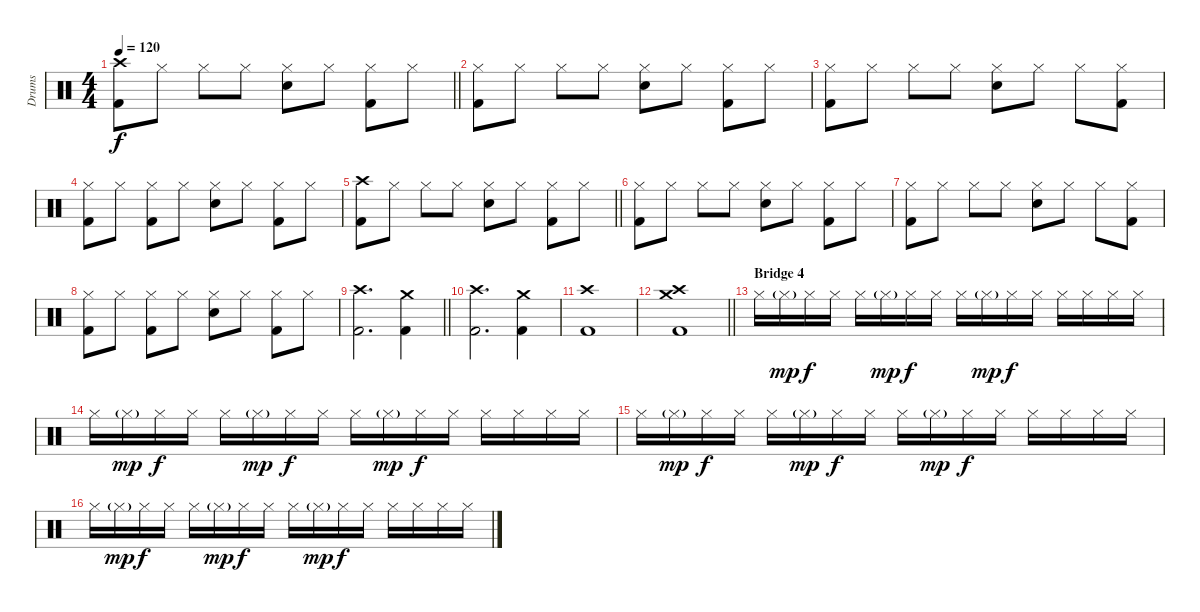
\track ("Drums" "Drums") {instrument percussion}
\staff {score}
\articulation defaults
\ts (4 4)
\tempo 120
\clef neutral
\barLineRight lightlight
\ks c
("Crash high (hit)" "Kick (hit) 2").8{dy f} "Hi-Hat (closed)".8 "Hi-Hat (closed)".8 "Hi-Hat (closed)".8 ("Hi-Hat (closed)" "Snare (hit) 2").8 "Hi-Hat (closed)".8 ("Hi-Hat (closed)" "Kick (hit) 2").8 "Hi-Hat (closed)".8 |
("Hi-Hat (closed)" "Kick (hit) 2").8 "Hi-Hat (closed)".8 "Hi-Hat (closed)".8 "Hi-Hat (closed)".8 ("Hi-Hat (closed)" "Snare (hit) 2").8 "Hi-Hat (closed)".8 ("Hi-Hat (closed)" "Kick (hit) 2").8 "Hi-Hat (closed)".8 |
("Hi-Hat (closed)" "Kick (hit) 2").8 "Hi-Hat (closed)".8 "Hi-Hat (closed)".8 "Hi-Hat (closed)".8 ("Hi-Hat (closed)" "Snare (hit) 2").8 "Hi-Hat (closed)".8 "Hi-Hat (closed)".8 ("Hi-Hat (closed)" "Kick (hit) 2").8 |
("Hi-Hat (closed)" "Kick (hit) 2").8 "Hi-Hat (closed)".8 ("Hi-Hat (closed)" "Kick (hit) 2").8 "Hi-Hat (closed)".8 ("Hi-Hat (closed)" "Snare (hit) 2").8 "Hi-Hat (closed)".8 ("Hi-Hat (closed)" "Kick (hit) 2").8 "Hi-Hat (closed)".8 |
\barLineRight lightlight
("Crash high (hit)" "Kick (hit) 2").8 "Hi-Hat (closed)".8 "Hi-Hat (closed)".8 "Hi-Hat (closed)".8 ("Hi-Hat (closed)" "Snare (hit) 2").8 "Hi-Hat (closed)".8 ("Hi-Hat (closed)" "Kick (hit) 2").8 "Hi-Hat (closed)".8 |
("Hi-Hat (closed)" "Kick (hit) 2").8 "Hi-Hat (closed)".8 "Hi-Hat (closed)".8 "Hi-Hat (closed)".8 ("Hi-Hat (closed)" "Snare (hit) 2").8 "Hi-Hat (closed)".8 ("Hi-Hat (closed)" "Kick (hit) 2").8 "Hi-Hat (closed)".8 |
("Hi-Hat (closed)" "Kick (hit) 2").8 "Hi-Hat (closed)".8 "Hi-Hat (closed)".8 "Hi-Hat (closed)".8 ("Hi-Hat (closed)" "Snare (hit) 2").8 "Hi-Hat (closed)".8 "Hi-Hat (closed)".8 ("Hi-Hat (closed)" "Kick (hit) 2").8 |
("Hi-Hat (closed)" "Kick (hit) 2").8 "Hi-Hat (closed)".8 ("Hi-Hat (closed)" "Kick (hit) 2").8 "Hi-Hat (closed)".8 ("Hi-Hat (closed)" "Snare (hit) 2").8 "Hi-Hat (closed)".8 ("Hi-Hat (closed)" "Kick (hit) 2").8 "Hi-Hat (closed)".8 |
\barLineRight lightlight
("Crash high (hit)" "Kick (hit) 2").2{d} ("Crash medium (hit)" "Kick (hit) 2").4 |
("Crash high (hit)" "Kick (hit) 2").2{d} ("Crash medium (hit)" "Kick (hit) 2").4 |
("Crash high (hit)" "Kick (hit) 2").1 |
\barLineRight lightlight
("Crash high (hit)" "Crash medium (hit)" "Kick (hit) 2").1 |
\section ("" "Bridge 4")
"Hi-Hat (closed)".16{volume 8} "Hi-Hat (closed)"{g}.16{dy mp} "Hi-Hat (closed)".16{dy f} "Hi-Hat (closed)".16 "Hi-Hat (closed)".16 "Hi-Hat (closed)"{g}.16{dy mp} "Hi-Hat (closed)".16{dy f} "Hi-Hat (closed)".16 "Hi-Hat (closed)".16 "Hi-Hat (closed)"{g}.16{dy mp} "Hi-Hat (closed)".16{dy f} "Hi-Hat (closed)".16 "Hi-Hat (closed)".16 "Hi-Hat (closed)".16 "Hi-Hat (closed)".16 "Hi-Hat (closed)".16 |
"Hi-Hat (closed)".16 "Hi-Hat (closed)"{g}.16{dy mp} "Hi-Hat (closed)".16{dy f} "Hi-Hat (closed)".16 "Hi-Hat (closed)".16 "Hi-Hat (closed)"{g}.16{dy mp} "Hi-Hat (closed)".16{dy f} "Hi-Hat (closed)".16 "Hi-Hat (closed)".16 "Hi-Hat (closed)"{g}.16{dy mp} "Hi-Hat (closed)".16{dy f} "Hi-Hat (closed)".16 "Hi-Hat (closed)".16 "Hi-Hat (closed)".16 "Hi-Hat (closed)".16 "Hi-Hat (closed)".16 |
"Hi-Hat (closed)".16 "Hi-Hat (closed)"{g}.16{dy mp} "Hi-Hat (closed)".16{dy f} "Hi-Hat (closed)".16 "Hi-Hat (closed)".16 "Hi-Hat (closed)"{g}.16{dy mp} "Hi-Hat (closed)".16{dy f} "Hi-Hat (closed)".16 "Hi-Hat (closed)".16 "Hi-Hat (closed)"{g}.16{dy mp} "Hi-Hat (closed)".16{dy f} "Hi-Hat (closed)".16 "Hi-Hat (closed)".16 "Hi-Hat (closed)".16 "Hi-Hat (closed)".16 "Hi-Hat (closed)".16 |
"Hi-Hat (closed)".16 "Hi-Hat (closed)"{g}.16{dy mp} "Hi-Hat (closed)".16{dy f} "Hi-Hat (closed)".16 "Hi-Hat (closed)".16 "Hi-Hat (closed)"{g}.16{dy mp} "Hi-Hat (closed)".16{dy f} "Hi-Hat (closed)".16 "Hi-Hat (closed)".16 "Hi-Hat (closed)"{g}.16{dy mp} "Hi-Hat (closed)".16{dy f} "Hi-Hat (closed)".16 "Hi-Hat (closed)".16 "Hi-Hat (closed)".16 "Hi-Hat (closed)".16 "Hi-Hat (closed)".16
